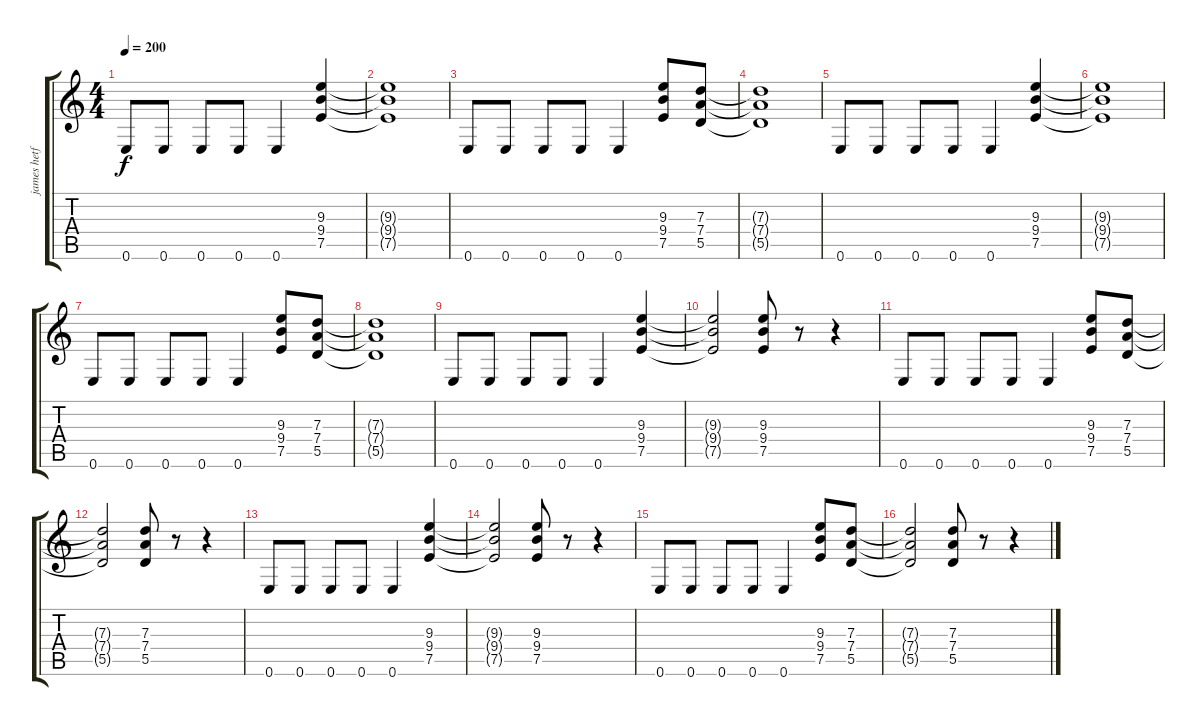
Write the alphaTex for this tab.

\track ("james hetfield" "james hetf") {instrument overdrivenguitar}
\staff {score tabs}
\tuning (E4 B3 G3 D3 A2 E2) {hide}
\ts (4 4)
\tempo 200
\clef g2
\ks c
0.6.8{dy f instrument overdrivenguitar} 0.6.8 0.6.8 0.6.8 0.6.4 (9.3 9.4 7.5).4 |
(9.3{t} 9.4{t} 7.5{t}).1 |
0.6.8 0.6.8 0.6.8 0.6.8 0.6.4 (9.3 9.4 7.5).8 (7.3 7.4 5.5).8 |
(7.3{t} 7.4{t} 5.5{t}).1 |
0.6.8 0.6.8 0.6.8 0.6.8 0.6.4 (9.3 9.4 7.5).4 |
(9.3{t} 9.4{t} 7.5{t}).1 |
0.6.8 0.6.8 0.6.8 0.6.8 0.6.4 (9.3 9.4 7.5).8 (7.3 7.4 5.5).8 |
(7.3{t} 7.4{t} 5.5{t}).1 |
0.6.8 0.6.8 0.6.8 0.6.8 0.6.4 (9.3 9.4 7.5).4 |
(9.3{t} 9.4{t} 7.5{t}).2 (9.3 9.4 7.5).8 r.8 r.4 |
0.6.8 0.6.8 0.6.8 0.6.8 0.6.4 (9.3 9.4 7.5).8 (7.3 7.4 5.5).8 |
(7.3{t} 7.4{t} 5.5{t}).2 (7.3 7.4 5.5).8 r.8 r.4 |
0.6.8 0.6.8 0.6.8 0.6.8 0.6.4 (9.3 9.4 7.5).4 |
(9.3{t} 9.4{t} 7.5{t}).2 (9.3 9.4 7.5).8 r.8 r.4 |
0.6.8 0.6.8 0.6.8 0.6.8 0.6.4 (9.3 9.4 7.5).8 (7.3 7.4 5.5).8 |
(7.3{t} 7.4{t} 5.5{t}).2 (7.3 7.4 5.5).8 r.8 r.4
